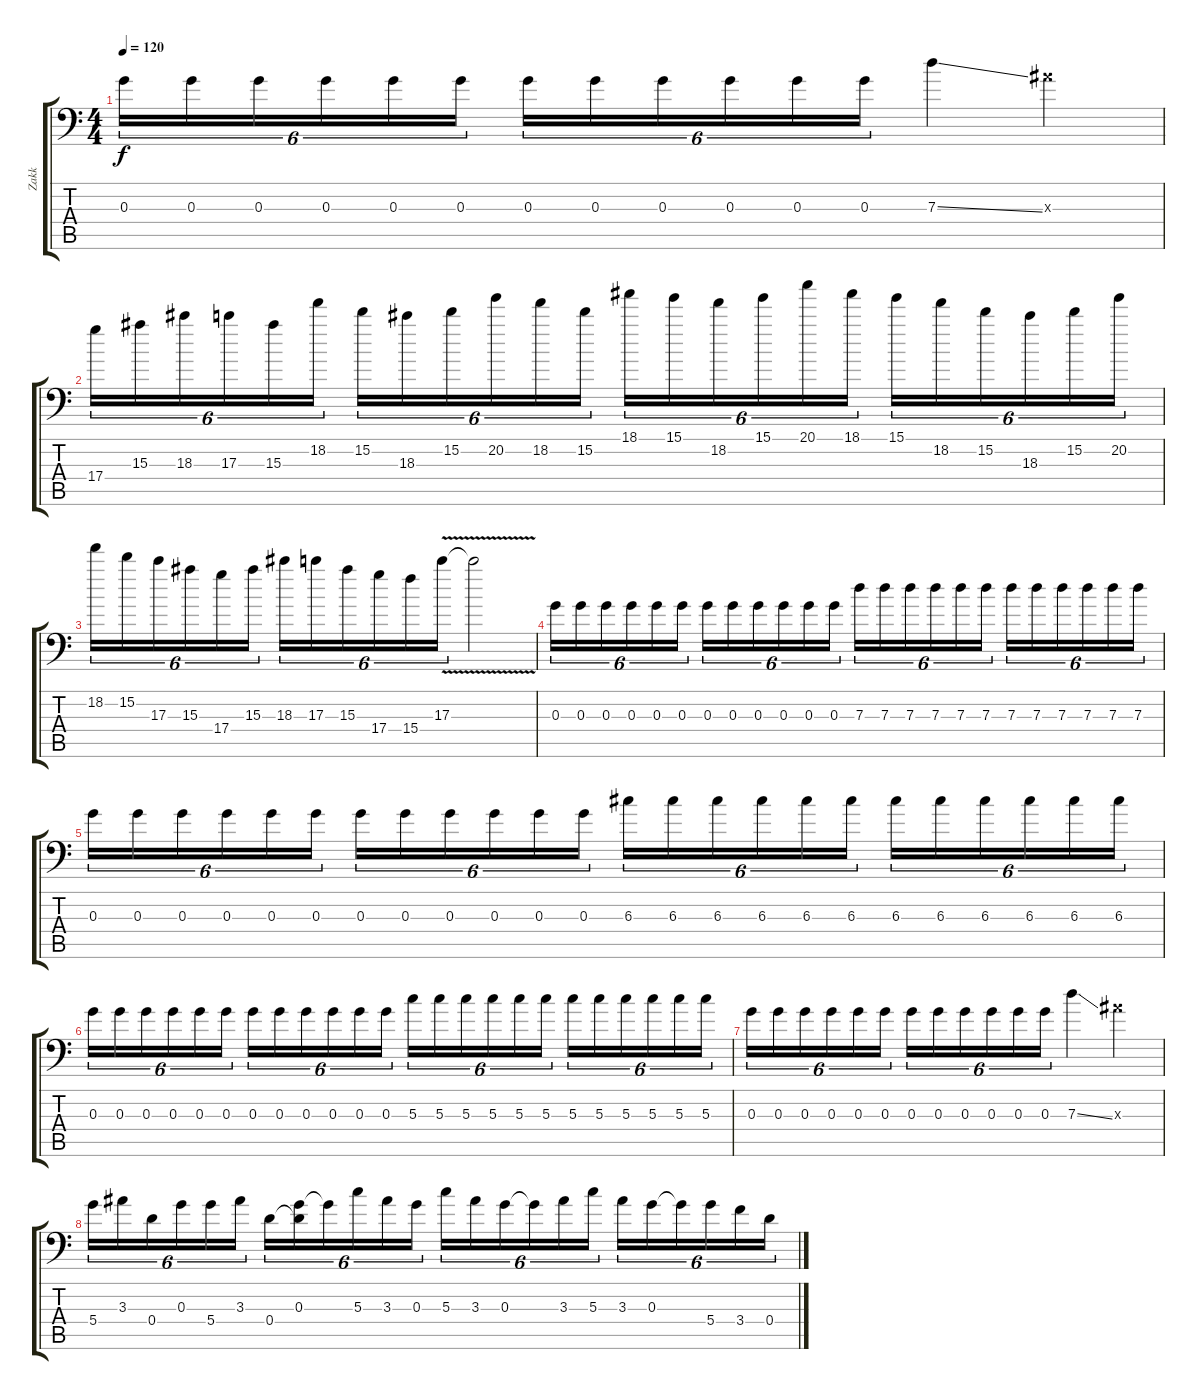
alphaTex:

\track ("Zakk" "Zakk") {instrument overdrivenguitar}
\staff {score tabs}
\tuning (E4 B3 G3 D3 A2 G1) {hide}
\ts (4 4)
\tempo 120
\clef f4
\ks c
0.3.16{tu (6 4) dy f} 0.3.16{tu (6 4)} 0.3.16{tu (6 4)} 0.3.16{tu (6 4)} 0.3.16{tu (6 4)} 0.3.16{tu (6 4)} 0.3.16{tu (6 4)} 0.3.16{tu (6 4)} 0.3.16{tu (6 4)} 0.3.16{tu (6 4)} 0.3.16{tu (6 4)} 0.3.16{tu (6 4)} 7.3{ss}.4 3.3{x}.4 |
17.4.16{tu (6 4)} 15.3.16{tu (6 4)} 18.3.16{tu (6 4)} 17.3.16{tu (6 4)} 15.3.16{tu (6 4)} 18.2.16{tu (6 4)} 15.2.16{tu (6 4)} 18.3.16{tu (6 4)} 15.2.16{tu (6 4)} 20.2.16{tu (6 4)} 18.2.16{tu (6 4)} 15.2.16{tu (6 4)} 18.1.16{tu (6 4)} 15.1.16{tu (6 4)} 18.2.16{tu (6 4)} 15.1.16{tu (6 4)} 20.1.16{tu (6 4)} 18.1.16{tu (6 4)} 15.1.16{tu (6 4)} 18.2.16{tu (6 4)} 15.2.16{tu (6 4)} 18.3.16{tu (6 4)} 15.2.16{tu (6 4)} 20.2.16{tu (6 4)} |
18.2.16{tu (6 4)} 15.2.16{tu (6 4)} 17.3.16{tu (6 4)} 15.3.16{tu (6 4)} 17.4.16{tu (6 4)} 15.3.16{tu (6 4)} 18.3.16{tu (6 4)} 17.3.16{tu (6 4)} 15.3.16{tu (6 4)} 17.4.16{tu (6 4)} 15.4.16{tu (6 4)} 17.3{v}.16{tu (6 4)} 17.3{t}.2 |
0.3.16{tu (6 4)} 0.3.16{tu (6 4)} 0.3.16{tu (6 4)} 0.3.16{tu (6 4)} 0.3.16{tu (6 4)} 0.3.16{tu (6 4)} 0.3.16{tu (6 4)} 0.3.16{tu (6 4)} 0.3.16{tu (6 4)} 0.3.16{tu (6 4)} 0.3.16{tu (6 4)} 0.3.16{tu (6 4)} 7.3.16{tu (6 4)} 7.3.16{tu (6 4)} 7.3.16{tu (6 4)} 7.3.16{tu (6 4)} 7.3.16{tu (6 4)} 7.3.16{tu (6 4)} 7.3.16{tu (6 4)} 7.3.16{tu (6 4)} 7.3.16{tu (6 4)} 7.3.16{tu (6 4)} 7.3.16{tu (6 4)} 7.3.16{tu (6 4)} |
0.3.16{tu (6 4)} 0.3.16{tu (6 4)} 0.3.16{tu (6 4)} 0.3.16{tu (6 4)} 0.3.16{tu (6 4)} 0.3.16{tu (6 4)} 0.3.16{tu (6 4)} 0.3.16{tu (6 4)} 0.3.16{tu (6 4)} 0.3.16{tu (6 4)} 0.3.16{tu (6 4)} 0.3.16{tu (6 4)} 6.3.16{tu (6 4)} 6.3.16{tu (6 4)} 6.3.16{tu (6 4)} 6.3.16{tu (6 4)} 6.3.16{tu (6 4)} 6.3.16{tu (6 4)} 6.3.16{tu (6 4)} 6.3.16{tu (6 4)} 6.3.16{tu (6 4)} 6.3.16{tu (6 4)} 6.3.16{tu (6 4)} 6.3.16{tu (6 4)} |
0.3.16{tu (6 4)} 0.3.16{tu (6 4)} 0.3.16{tu (6 4)} 0.3.16{tu (6 4)} 0.3.16{tu (6 4)} 0.3.16{tu (6 4)} 0.3.16{tu (6 4)} 0.3.16{tu (6 4)} 0.3.16{tu (6 4)} 0.3.16{tu (6 4)} 0.3.16{tu (6 4)} 0.3.16{tu (6 4)} 5.3.16{tu (6 4)} 5.3.16{tu (6 4)} 5.3.16{tu (6 4)} 5.3.16{tu (6 4)} 5.3.16{tu (6 4)} 5.3.16{tu (6 4)} 5.3.16{tu (6 4)} 5.3.16{tu (6 4)} 5.3.16{tu (6 4)} 5.3.16{tu (6 4)} 5.3.16{tu (6 4)} 5.3.16{tu (6 4)} |
0.3.16{tu (6 4)} 0.3.16{tu (6 4)} 0.3.16{tu (6 4)} 0.3.16{tu (6 4)} 0.3.16{tu (6 4)} 0.3.16{tu (6 4)} 0.3.16{tu (6 4)} 0.3.16{tu (6 4)} 0.3.16{tu (6 4)} 0.3.16{tu (6 4)} 0.3.16{tu (6 4)} 0.3.16{tu (6 4)} 7.3{ss}.4 3.3{x}.4 |
5.4.16{tu (6 4)} 3.3.16{tu (6 4)} 0.4.16{tu (6 4)} 0.3.16{tu (6 4)} 5.4.16{tu (6 4)} 3.3.16{tu (6 4)} 0.4.16{tu (6 4)} (0.3 0.4{t}).16{tu (6 4)} 0.3{t}.16{tu (6 4)} 5.3.16{tu (6 4)} 3.3.16{tu (6 4)} 0.3.16{tu (6 4)} 5.3.16{tu (6 4)} 3.3.16{tu (6 4)} 0.3.16{tu (6 4)} 0.3{t}.16{tu (6 4)} 3.3.16{tu (6 4)} 5.3.16{tu (6 4)} 3.3.16{tu (6 4)} 0.3.16{tu (6 4)} 0.3{t}.16{tu (6 4)} 5.4.16{tu (6 4)} 3.4.16{tu (6 4)} 0.4.16{tu (6 4)}
